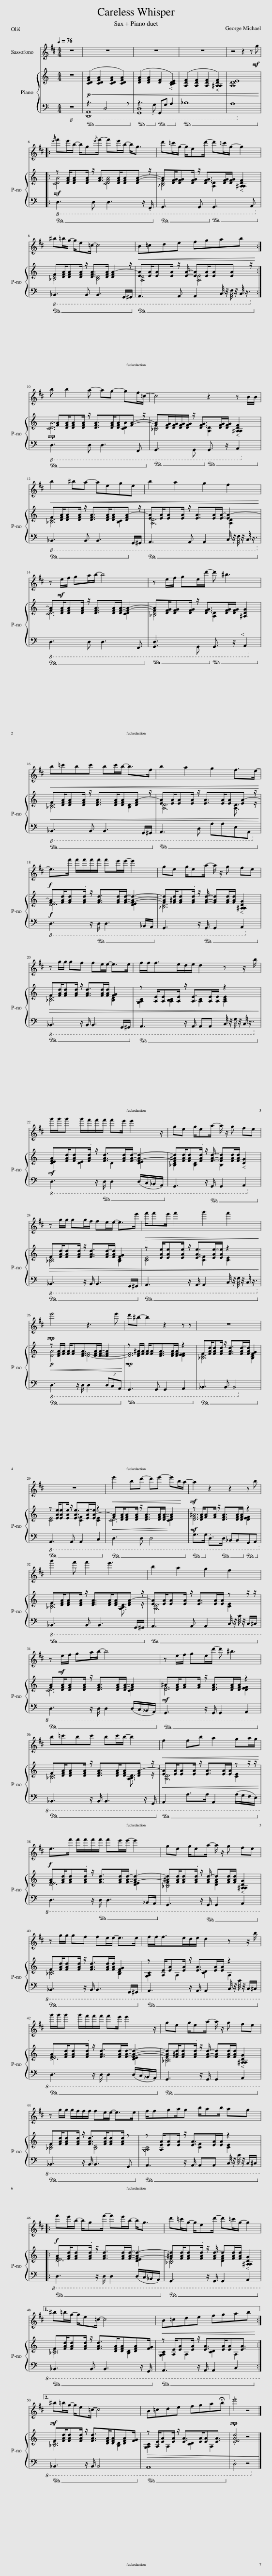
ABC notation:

X:1
%%score 1 { ( 2 5 ) | ( 3 4 ) }
L:1/8
Q:1/4=76
M:4/4
I:linebreak $
K:C
V:1 treble transpose=-14
V:2 treble
V:5 treble
V:3 bass
V:4 bass
V:1
[K:D] z8 | z8 | z8 | z8 | z4 z2 z!mf! g |:$ %5
{/e'} f'e'/b/- b/g{/e'}f'/- f'e'/b/- b<g | d'=c'/g/- g/ed'/- d'=c'/g/- g2 |$ ^b=b/g/- g/e=c/- c4 |!<(! B=cde fgab!<)! :|$ b b2 a- ag- gf/=c/- | %10
 c4 z2 z B/B/ |$!<(! b2 ^ba- aege | b2 a2 g2 f2!<)! |$ z!mf! e/f/ ga/b/- b4 | z e/f/ ge/d'/- d' ^b3 |$ %15
!<(! b=c'bc' bc'/b/- b>f | b2 a2 g2 f>e-!<)! |$!f! e>f' f'/f'/f'/f'/ f'e'/e'/- e'2 | ge g/ea/- a/ z/ g fe |$ z g/g/ gf fe/e/- e>e | %20
 f/f<fe/d/e/ d2 z z/ b/ |$ g'/g'/g' g'/f'/f'/f'/ f'e'/ e'2 z/ | ge g/ea/- a/ z/ g fe |$ z g/g/ gg/f/ fe/e/- e>e' |!>(! f'/f'e'/ f'2 g'2 f'2!>)! |$ %25
!mp! e'4 z3 e' | d'^b- b2 z2 z z | z8 |$ z8 |!<(! e'2 bd'- d'e'- e'b/!<)!a/- | %30
!mf! a2 z2 z2 z b |$ g'2 f' f'2 e'3 | b2 a2 g2 f2 |$ z!mf! e/f/ ga/b/- b4 | z e/f/ ge/d'/- d' ^b3 |$ %35
 b=c'bc' bc'/b/- b2 |!<(! f2 fb a2 ga/g/!<)! |$!f! e>f' f'/f'/f'/f'/ f'e'/e'/- e'2 | ge g/ea/- a/ z/ g fe |$ z g/g/ gf fe/e/- e>e | %40
 f/f<fe/d/e/ d2 z z/ b/ |$ g'/g'/g' g'/f'/f'/f'/ f'e'/ e'2 z/ | ge g/ea/- a/ z/ g fe |$ z g/g/ g/f/f/f/ fe/e/- e>e | f/fga/g b/ab/ ag |:$ %45
!f! f'e'/b/- b/gf'/- f'e'/b/- b<g | d'=c'/g/- g/ed'/- d'=c'/g/- g2 |1$ ^b=b/g/- g/e=c/- c4 |!<(! B=cde fgab!<)! :|2$!mf! ^b=b/g/- g/e=c/- c4 | %50
 B=cde fga!fermata!b ||!mp! .e'4 z4 |] %52
V:2
 z8 |!p!!<(! ([CDFA]2 [CDFA]2 [CDFA]2 [CDFA]2) | ([DFA]2 [DFA]2 [DF]2 [B,CDE]2) | ([A,DF]2 [A,DF]2 [A,DF]2 [A,^A,DF]2) | [A,DE]8!<)! |:$ %5
!mf! z [DFA]/[DFA][DFA]/ z/ [FA]>[DFA][DFA][DF-A-] z/ | [FA][DFG]/[DFG][DFG]/ z/ [DFG]>[DFG][DFG]/ [A,^A,DF]2 |$ F[DFA]/[DFA][DFA]/ z/ [DFA]>[DFA] [DFA-]2 z/ | [EA][EA]/[EA][EA]/ z/ [EA]/- [EA][EA]/[EA][EA] z/ :|$!mp! [FA][DFA]/[DFA][DFA]/ z/ [DFA]>[DFA][DFA][FA]- z/ | %10
 [FA][DFG]/[DFG]/[DFG]/[DFG]/ z/ [DFG]>[DFG][DFG]/ [A,^A,DF]2 |$ F[DFA]/[DFA][DFA]/ z/ [DFA]>[DFA][DFA][DFA-] z/ | [EA][EA]/[EA][EA]/ z/ [EA]>[EA][EA]/- [EA-]2 |$ [FA][DFA]/[DFA][DFA]/ z/ [DFA]>[DFA][DF-A-]/ [FA]2- | [FA][DFG]/[DFG][DFG]/ z/ [DFG]>[DFG][DFG]/ [^A,DG]2 |$ %15
!<(! F[DFA]/[DFA][DFA]/ z/ [DFA]>[DFA][DFA][DFA-] z/ | [EA][EA]/[EA][EA]/ z/ [EA]>[EA][EA][EA-] z/!<)! |$!f! [FA][FAd]/[FAd].[FAd]/ z/ [FAd]>[FAd][FAd]/- [FAd]2- | [FAd][F^Ad]/[FAd].[FAd]/ z/ [FAd]/- [FAd][FAd]/[FAd]/ [A,^A,DG]2 |$!>(! F[FAd]/[FAd][FAd]/ z/ [FAd]>[FAd][FAd]/ [FG]2 | %20
 z [A,E]/[A,E][A,E]/ z/ [A,E]>[A,E][A,E]/ z2!>)! |$!mf! [FA][FAd]/[FAd].[FAd]/ z/ [FAd]>[FAd][FAd]/- [F-Ad-]2 | [F^Ad][FAd]/[FAd].[FAd]/ z/ [FAd]/- [FAd][FAd]/[FAd]/ [DG]2 |$!>(! F[FAd]/[FAd][FAd]/ z/ [FAd]>[FAd-][FAd]/ [FG]2 | z [EAe]/[EAe][EAe]/ z/ [EAe]>[EAe-][EAe]/ z2!>)! |$ %25
!p!!<(! z [DFA]/[FA]/ [FA]/[FA][DFA]>[DFA][DFA]/- [DFA]2!<)! |!mp! z [DF^A]/[FA]/ [FA]/[FA][DFA]>[DFA][DFA]/ z2 | F[FAd]/[FAd][FAd]/ z/ [FAd]>[FAd-][FAd]/ [FG]2 |$ z [EAe]/[EAe][EAe]/ z/ [EAe]>[EAe-][EA-e]/ z2 |!<(! [FA][DFA]/[DFA][DFA]/ z/ [DFA]>[DFA][DF-A-]/!<)! [FA]2 | %30
!mf! z [DF^A]/[FA][FA]/ z/ [DFA]>[DFA][DFA]/ z2 |$ F[DFA]/[DFA][DFA]/ z/ [DFA]>[DFA][DFA][DFA-] z/ | [EA][EA]/[EA][EA]/ z/ [EA]>[EA][EA]/ z z/ z/ |$ [FA][DFA]/[DFA][DFA]/ z/ [DFA]>[DFA][DF-A-]/ [FA]2 |!mf! ^A[DFA]/[FA][FA]/ z/ [DFA]>[DFA][DFA]/ z2 |$ %35
 F[DFA]/[DFA][DFA]/ z/ [DFA]>[DFA][DFA][DFA-] z/ |!<(! [EA][EA]/[EA][EA]/ z/ [EA]>[EA][EA]/ z z/ z/!<)! |$ [FA][FAd]/[FAd].[FAd]/ z/ [FAd]>[FAd][FAd]/- [F-Ad-]2 | [F^Ad][FAd]/[FAd].[FAd]/ z/ [FAd-]/ d[FAd]/[FAd]/ [A,^A,DG]2 |$ F[FAd]/[FAd][FAd]/ z/ [FAd]>[FAd][FAd]/ [FG]2 | %40
 z [A,E]/[EA][EA]/ z/ [EA]>[EA][EA]/ z2 |$ [FA][FAd]/[FAd].[FAd]/ z/ [FAd]>[FAd][FAd]/- [FAd]2- | [FAd][F^Ad]/[FAd].[FAd]/ z/ [FAd]/- [FAd][FAd]/[FAd]/ [A,^A,DG]2 |$ F[FAd]/[FAd][FAd]/ z/ [FAd]>[FAd][FAd][FAd]/ z | z [A,EA]/[EA][EA]/ z/ [EA]>[EA][EA]/ z2 |:$ %45
 [FA][FAd]/[FAd].[FAd]/ z/ [FAd]>[FAd][FAd]/- [F-Ad-]2 | [F^Ad][FAd]/[FAd].[FAd]/ z/ [FAd-]/ d[FAd]/[FAd]/ [A,^A,DG]2 |1$ F[FAd]/[FAd][FAd]/ z/ [FAd]>[DFA][DFA][DFA][FG]/ | z [A,E]/[EA][EA]/ z/ [EA]>[EA][EA][EA]3/2 :|2$ F[FAd]/[FAd][FAd]/ z/ [FAd]>[DFA][DFA][DFA][FG]/ | %50
!>(! z [A,E]/[EA][EA]/ z/ [EA]>[EA][EA][EA]3/2 || .[EFAd]4 z4!>)! |] %52
V:3
!8vb(! z8 |!ped! z3 D,,4 z!ped-up! |!ped! z3 .G,,!ped-up!!ped! G,,,G,, A,,2!ped-up! |!ped! _B,,8 | A,,8!8vb)!!ped-up! |:$ %5
!ped!!8vb(! D,,3 D,, D,,3 z/ .F,,,/!ped-up! |!ped! G,,,3 G,,,!ped-up!!ped! G,,,3 A,,,!8vb)!!ped-up! |$!ped!!8vb(! _B,,,3 B,,, B,,,3 G,,,/^G,,,/!ped-up! |!ped! A,,,3 A,,, A,,,2 C,,/4 z/4 F,,/4 z/4 C,,/4 z3/4!8vb)!!ped-up! :|$!ped!!8vb(! D,,3 D,, D,,3 F,,,!ped-up! | %10
!ped! G,,,3 G,,,!ped-up!!ped! G,,,3/2 z/ A,,,2!8vb)!!ped-up! |$!ped!!8vb(! _B,,,3 B,,, B,,,3!ped-up! G,,,/^G,,,/ |!ped! A,,,3 A,,, A,,,2 C,,/4 z/4 F,,/4 z/4 C,,/4 z3/4!8vb)!!ped-up! |$!ped!!8vb(! D,,3 D,, D,,3 F,,,!ped-up! |!ped! [G,,,D,,]3 G,,,!ped-up!!ped! G,,,3/2 z/ A,,,2!8vb)!!ped-up! |$ %15
!ped!!8vb(! _B,,,3 B,,, B,,,3 G,,,/^G,,,/!ped-up! |!ped! A,,,3 D,, A,,A,,E,,A,,,!8vb)!!ped-up! |$!8vb(! D,,3 z/!ped! D,,/ D,,3 _B,,,/A,,,/!ped-up! | G,,,3 z/!ped! G,,,/ G,,,2 A,,,2!8vb)!!ped-up! |$!ped!!8vb(! _B,,,3 z/ B,,,/ B,,,3 G,,,/^G,,,/!ped-up! | %20
!ped! A,,,3 z/ A,,,/ A,,,A,,, C,,/4 z/4 G,,/4 z/4 C,,/4 z3/4!8vb)!!ped-up! |$!8vb(! D,,3 z/!ped! D,,/ D,,2 (D,,/C,,/_B,,,/A,,,/)!ped-up! | G,,,3 z/!ped! G,,,/ G,,,2 A,,,2!8vb)!!ped-up! |$!ped!!8vb(! _B,,,3 z/ B,,,/ B,,,3 G,,,/^G,,,/!ped-up! |!ped! A,,,3 z/ A,,,/ A,,,2 C,,/4 z/4 G,,/4 z/4 C,,/4 z3/4!8vb)!!ped-up! |$ %25
!ped!!8vb(! D,,3 z/ D,,/ D,,2 (3D,,C,,A,,,!ped-up! |!ped! G,,,3 G,,, G,,,2 A,,,2!ped-up! |!ped! _B,,,3 B,,, B,,,4!8vb)!!ped-up! |$!8vb(!!ped! A,,,3 A,,, A,,,2 C,,2!ped-up! |!ped! D,,3 D,, D,,4!ped-up! | %30
!ped! G,,>G,,!ped-up! .D,,>!ped!D,, _B,,,B,,,!ped-up!!ped!G,,,A,,,!8vb)!!ped-up! |$!ped!!8vb(! _B,,,3 B,,, B,,,3 G,,,/^G,,,/!ped-up! |!ped! A,,,3 A,,, A,,,2 C,,/4 z/4 C,/4 z/4 C,,/^C,,/!ped-up! |$!ped! D,,3 z/ D,,/ D,,2 (D,,/C,,/_B,,,/A,,,/)!ped-up! |!ped! G,,,3 z/ G,,,/ G,,,2 A,,,2!ped-up! |$ %35
!ped! _B,,,3 z/ B,,,/ B,,,3 z/ G,,,/!ped-up! |!ped! A,,,2 A,,>A,, A,,,2 (A,,/G,,/F,,/E,,/)!ped-up! |$ D,,3 z/!ped! D,,/ D,,3 _B,,,/A,,,/!ped-up! | G,,,3 z/!ped! G,,,/ G,,,2 A,,,2!ped-up! |$!ped! _B,,,3 z/ B,,,/ B,,,3 G,,,/^G,,,/!ped-up! | %40
!ped! A,,,3 z/ A,,,/ A,,,2 C,,/4 z/4 C,/4 z/4 C,,/^C,,/!ped-up! |$!ped! D,,3 z/ D,,/ D,,2 (D,,/C,,/_B,,,/A,,,/)!ped-up! |!ped! G,,,3 z/ G,,,/ G,,,2 A,,,2!ped-up! |$!ped! _B,,,3 z/ B,,,/ B,,,3 G,,,!ped-up! |!ped! A,,,3 z/ A,,,/ A,,,A,,, C,,/4 z/4 C,/4 z/4 C,,/^C,,/!ped-up! |:$ %45
!ped! D,,3 z/ D,,/ D,,2 (D,,/C,,/_B,,,/A,,,/)!ped-up! |!ped! G,,,3 z/ G,,,/ G,,,2 A,,,2!ped-up! |1$!ped! _B,,,3 B,,, B,,,3 z/ G,,,/!ped-up! |!ped! A,,,3 z/ A,,,/ A,,,2 C,,2!ped-up! :|2$!ped! _B,,,3 z/ B,,,/ B,,,4!ped-up! | %50
!ped! A,,,8!ped-up! || .D,,4 z4!8vb)! |] %52
V:4
!8vb(! x8 | [D,,,A,,,]8 | [G,,,D,,]8 | x8 | x8!8vb)! |:$ %5
!8vb(! x8 | x8!8vb)! |$!8vb(! x8 | x8!8vb)! :|$!8vb(! x8 | %10
 x8!8vb)! |$!8vb(! x8 | x8!8vb)! |$!8vb(! x8 | x8!8vb)! |$ %15
!8vb(! x8 | x8!8vb)! |$!8vb(! x8 | x8!8vb)! |$!8vb(! x8 | %20
 x8!8vb)! |$!8vb(! x8 | x8!8vb)! |$!8vb(! x8 | x8!8vb)! |$ %25
!8vb(! x8 | x8 | x8!8vb)! |$!8vb(! x8 | x8 | %30
 x8!8vb)! |$!8vb(! x8 | x8 |$ x8 | x8 |$ %35
 x8 | x8 |$ x8 | x8 |$ x8 | %40
 x8 |$ x8 | x8 |$ x8 | x8 |:$ %45
 x8 | x8 |1$ x8 | x8 :|2$ x8 | %50
 x8 || x8!8vb)! |] %52
V:5
 x8 | x8 | x8 | x8 | x8 |:$ %5
 [CDA]4 [CDFA]4 | [_B,D]4 [A,D]2 x2 |$ [_B,D]4 [B,D]4 | [A,D]4 [A,E]4 :|$ [CDA]6 [CDA]2 | %10
 [_B,D]4 [A,D]2 x2 |$ [_B,D]6 [B,C]2 | [A,D]6 [A,D]2 |$ [CD]6 [CD]2 | [_B,D]4 [A,D]2 x2 |$ %15
 [_B,D]6 [B,D]2 | [A,D]6 [A,D]3/2 z/ |$ [DE]6 [DE]2 | [_B,D]6 x2 |$ [_B,D]6 [B,D]2 | %20
 [G,A,C]2 [A,B,C]2 [A,C]2 [A,CE]2 |$ [DE]2 [DE]2 D2 [DE]2 | [_B,D]2 [B,D]2 B,2 x2 |$ [_B,D]6 [B,D]2 | [CE]4 [CF]2 [CE]2 |$ %25
 [DA]4 [DF]4- | [DF]6 [DEF]2 | [_B,D]6 [B,D]2 |$ [CE]4 [CF]2 [CE]2 | [CD]6 [CD]2 | %30
 [DF^A]6 [DEF]2 |$ [_B,D]6 [A,B,D]3/2 z/ | [A,D]6 [CE]2 |$ [CD]6 [CD]2 | [DF]6 [DEF]2 |$ %35
 [_B,D]6 [A,B,D]3/2 z/ | [A,D]6 [CE]2 |$ [DE]6 [DE]2 | [_B,D]4 [DF^A]2 x2 |$ [_B,D]6 [B,D]2 | %40
 [G,A,C]2 A,2 [CD]2 A,2 |$ [DE]6 [DE]2 | [_B,D]6 x2 |$ [_B,D]4 [B,D]4 | [G,A,C]4 [CF]2 [CE]2 |:$ %45
 [DE]6 [DE]2 | [_B,D]4 [DF^A]2 x2 |1$ [_B,D]6 [B,D]2 | [G,A,C]2 A,2 [CD]2 A,2 :|2$ [_B,D]6 [B,D]2 | %50
 [G,A,C]2 A,2 [CD]2 A,2 || x8 |] %52
